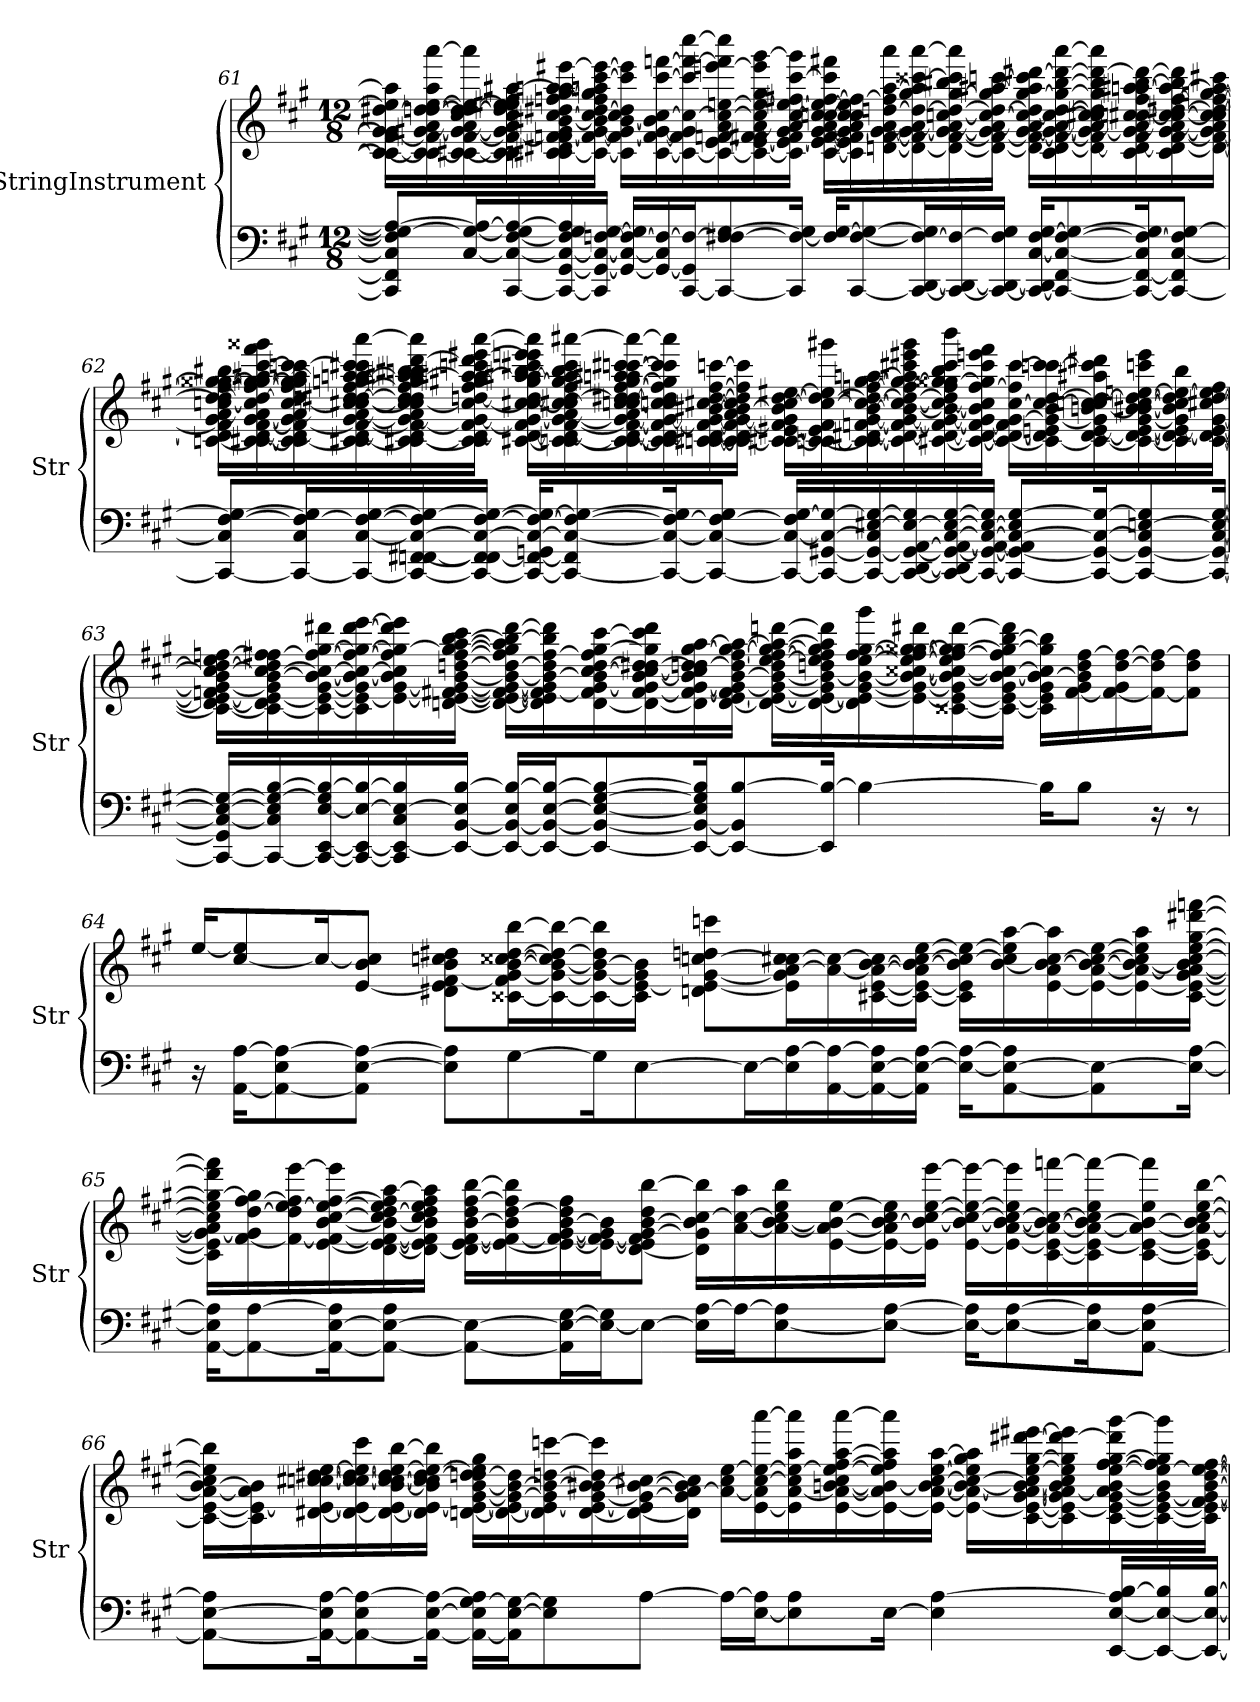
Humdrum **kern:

**kern	**kern
*part2	*part1
*staff2	*staff1
*I"StringInstrument	*I"StringInstrument
*I'Str	*I'Str
!!LO:LB:g=z
*clefF4	*clefG2
*k[f#c#g#]	*k[f#c#g#]
*M12/8	*M12/8
=61	=61
8CC#/] 8FF#/] 8C#/] 8F#/] 8G#/_ 8A/_L	16c#\_ 16c##\_ 16f#\_ 16g#\] 16g##\] [16dd#X\ 16ee\] 16aa\]LL
.	16c#\] 16c##\_ 16f#\] [16g#X\ [16a\ [16ddn\ 16dd#\_ [16ee\ 16aa\ [16aaa\
[16C#/ 16G#/_ 16A/_L	[16c#X\ 16c##\_ [16f#\ 16g#\_ 16a\_ [16cc#\ 16dd\_ 16dd#\] 16ee\_ 16aaa\]
[16CC#/ 16C#/_ [16F#/ 16G#/] 16A/_	16c#\] 16c##\] 16f#\_ 16g#\] 16a\] 16cc#\] 16dd\] 16ee\] 16ee#X\ 16ff#\ [16aa#X\
16CC#/_ [16GG#/ 16C#/_ 16F#/] 16G#/ 16A/]	16cn\ [16c#X\ 16d#X\ [16fn\ 16f#\] 16g#\ [16b#X\ [16cc#\ 16dd#X\ [16ffn\ [16gg#\ 16aan\ 16aa#\] [16eee#X\
16CC#/] 16GG#/_ 16C#/_ [16Fn/ [16G#/JJ	16c#\_ 16f\_ [16g#\ 16b#\] 16cc#\] [16dd#\ 16ff\] 16gg#\] 16aan\ [16ccc#\ 16eee#\_JJ
16GG#/_ 16C#/_ 16F/_ 16G#/]LL	16c#\] 16f\_ 16g#\] [16b#\ 16cc#\ 16dd#\] 16ccc#\] 16eee#\]LL
16GG#/_ 16C#/] 16F/_	[16c#\ 16f\_ [16g#\ 16b#\] [16cc#\ [16ccc#\ [16fffn\
[16CC#/ 16GG#/] 16F/_J	16c#\_ 16f\] 16g#\] 16cc#\_ 16ccc#\] 16fff\_ [16cccc#\
8CC#/_ 8F/] [8F#X/ [8G#/	16c#\_ 16e\ [16fn\ [16a\ 16cc#\_ [16een\ [16eeen\ 16fff\] 16cccc#\]
.	16c#\_ [16e\ 16f\] 16f#X\ 16a\_ 16cc#\] 16ee\_ 16gg#\ 16eee\] [16ggg#\
16CC#/] 16F#/_ 16G#/]Jk	16c#\] 16e\_ 16f#\ 16g#\ 16a\] [16cc#\ 16ee\_ 16ff#X\ [16ccc#\ 16ggg#\]JJ
16F#/] [16G#/KL	[16c#\ 16e\_ [16f#\ [16g#\ [16a\ [16ccn\ 16cc#\_ 16ee\_ [16ff#\ 16ccc#\] 16fff#X\LL
[8CC#/ [8F#/ 8G#/_	16c#\] 16e\] 16f#\] 16g#\_ 16a\] 16cc\] 16cc#\] 16ee\] 16ff#\_
.	[16dn\ [16f#\ 16g#\_ [16a\ [16ddn\ 16ff#\] [16aa\ 16aaa\
16CC#/_ [16DD/ 16F#/_ 16G#/]L	16d\_ 16f#\] 16g#\_ 16a\_ 16dd\_ [16gg#\ 16aa\] [16ccc##X\ [16aaa\
16CC#/_ 16DD/_ 16F#/_	16d\_ [16f#\ 16g#\_ 16a\_ [16ccn\ 16dd\_ 16gg#\_ 16bb#X\ 16ccc##\] 16aaa\]
16CC#/_ 16DD/_ 16F#/] 16G#/JJ	16d\_ 16f#\_ 16g#\] 16a\_ 16cc\_ 16dd\_ 16gg#\] [16aa#X\ [16cccn\JJ
16CC#/_ 16DD/] [16C#/ 16F#/ [16G#/KL	16d\] 16f#\_ [16g#\ 16a\] 16cc\_ 16dd\] [16gg#\ 16aa#\] 16ccc\] [16ddd#X\LL
8CC#/_ [8FF#/ 8C#/_ [8F#/ 8G#/_	16c#\ [16d\ 16f#\_ 16g#\_ [16a\ 16cc\_ [16dd\ 16gg#\_ [16bb#\ 16ddd#\_ [16aaa\
.	16d\_ 16f#\] 16g#\_ 16a\_ 16cc\] 16cc#X\ 16dd\] 16gg#\] 16bb#\] 16ddd#\_ 16aaa\]
16CC#/_ 16FF#/_ 16C#/] 16F#/_ 16G#/]K	16c#\ 16d\_ 16f#\ 16g#\] 16a\_ [16ccn\ [16cc#X\ 16ff#\ [16aan\ 16aa#X\ [16bb#\ 16ddd#\_
8CC#/_ 8FF#/] [8C#/ 8F#/] [8G#/J	16c#\ 16d\_ [16f#\ [16g#\ 16a\_ 16cc\_ 16cc#\_ [16dd#X\ [16ff#\ 16aa\_ 16bb#\] 16ddd#\]
.	16d\_ 16f#\_ 16g#\] 16a\] 16cc\] 16cc#\] 16dd#\_ 16ff#\_ [16ggn\ 16aa\] 16ccc#X\JJ
!!LO:LB:g=z
=62	=62
8CC#/_ 8C#/] [8F#/ 8G#/_L	[16cn\ 16d\] 16f#\] 16g#\ [16a\ [16ccn\ [16dd\ 16dd#\] 16ff#\_ 16gg\_ [16gg##X\ 16bb#X\LL
.	16c\_ [16c#X\ [16d\ [16f#\ [16g#\ 16a\] 16cc\] 16dd\_ 16ff#\_ 16gg\_ 16gg##\_ 16aa#X\ [16ccc#\ 16fff#\ 16ggg##X\
16CC#/_ 16C#/ 16F#/_ 16G#/]L	16c\_ 16c#\] 16d\_ 16f#\_ 16g#\] [16a\ [16cc\ 16dd\] 16ff#\] 16gg\] 16gg##\] [16aa#\ [16cccn\ 16ccc#\]
16CC#/_ [16C#/ 16F#/_ [16G#/	16c\_ 16c#X\ 16d\_ 16f#\_ [16g#\ 16a\_ 16cc\_ [16cc#X\ [16ddn\ [16dd#X\ [16ff#\ [16ggn\ [16aan\ 16aa#\] 16ccc\] 16ccc#X\ [16aaa\
16CC#/_ [16FFn/ [16FF#X/ 16C#/_ 16F#/] 16G#/_	16c\_ [16c#X\ 16d\] 16f#\_ 16g#\_ 16a\] 16cc\_ 16cc#\] 16dd\] 16dd#\] 16ff#\] 16gg\] 16aa\_ 16aa#X\ 16bbn\ 16bb#X\ [16ddd\ 16aaa\]
16CC#/_ 16FF/] 16FF#/_ 16C#/_ [16F#/ 16G#/_JJ	16c\] 16c#\] [16d\ 16f#\_ 16g#\_ 16cc\_ [16ddn\ 16ff#\ [16gg#X\ 16aa\_ 16aa#X\ 16cccn\ 16ddd\] [16eee#X\ [16aaa\JJ
16CC#/_ 16FF#/_ 16GGn/ 16C#/_ 16F#/_ 16G#/_KL	[16c#X\ 16d\_ 16f#\] 16g#\_ 16cc\_ 16cc#X\ 16dd\_ 16gg#\_ 16aa\] [16aa#X\ 16bb#\ 16ccc#X\ 16eeen\ 16eee#\] 16aaa\]LL
8CC#/_ 8FF#/] 8C#/_ 8F#/_ 8G#/_	[16cn\ 16c#\_ 16d\_ [16f#\ 16g#\_ [16a\ 16cc\] [16cc#X\ 16dd\_ 16ff#\ 16gg#\_ 16aa#\] 16bb#\ 16ccc#\ [16aaa#X\
.	16c\_ 16c#\_ 16d\_ 16f#\_ 16g#\_ 16a\] 16ccn\ 16cc#\_ 16dd\] [16dd#X\ [16ff#\ 16gg#\_ 16aan\ 16aa#X\ [16cccn\ [16ccc#X\ 16aaa#\_
16CC#/_ 16C#/_ 16F#/_ 16G#/]K	16c\] 16c#\] 16d\_ 16f#\_ 16g#\_ 16ccn\ 16cc#\] 16dd#\] 16ff#\] 16gg#\] 16ccc\] 16ccc#\] 16aaa#\]
8CC#/_ 8C#/_ 8F#/_ 8G#/J	[16cn\ [16c#X\ 16d\_ 16f#\_ 16g#\_ [16b#X\ [16cc#X\ [16dd#\ [16ff#\ [16cccn\
.	16c\_ 16c#\] 16d\] 16f#\_ 16g#\_ 16a\ 16b#\_ 16cc#\] 16dd#\] 16ff#\] 16ccc\]JJ
16CC#/_ 16C#/_ 16F#/] [16G#/LL	16c\] [16c#X\ [16e#X\ 16f#\] 16g#\] 16b#\] [16cc#\ [16dd#\ [16ee#X\LL
16CC#/_ [16GG#X/ 16C#/_ 16G#/_	[16cn\ 16c#\_ 16e#\] 16f#\ 16cc#\_ 16dd#\_ 16ee#\] 16ggg#X\
16CC#/_ 16GG#/_ 16C#/] [16E#X/ 16G#/_	16c\] 16c#\_ [16d#X\ [16fn\ [16g#\ [16b#\ 16cc#\_ 16dd#\_ [16ffn\ [16gg#\ [16aan\
16CC#/_ [16DD/ 16GG#/_ [16AA/ 16E#/_ 16G#/]	16c#\] 16d#\_ 16f\_ 16g#\_ 16b#\_ 16cc#\_ 16dd#\_ 16ff\_ 16gg#\_ 16aa\] 16ccc#X\ 16eee#X\ 16ggg#\
16CC#/_ 16DD/] 16GG#/_ 16AA/_ [16C#/ 16E#/_ [16G#/	[16c#X\ 16d#\_ 16f\_ 16g#\_ 16b#\_ 16cc#\_ 16dd#\] 16ff\] 16gg#\] [16gg##X\ 16bb#\ 16ccc#\ 16bbb\
16CC#/_ 16GG#/_ 16AA/_ 16C#/_ 16E#/_ 16G#/]JJ	16c#\_ 16d#\_ 16f\_ 16g#\] 16b#\] 16cc#\] [16ff\ 16gg##\] 16ccc#\ 16eeen\ 16fff#\JJ
8CC#/_ 8GG#/_ 8AA/] 8C#/_ 8E#/] [8G#/L	16c#\_ 16d#\_ 16f\] [16g#\ [16cc#\ 16ff\] [16ccc#\LL
.	16c#\_ 16d#\] 16en\ 16g#\_ 16b#\ 16cc#\_ [16dd#\ [16cccn\ 16ccc#\]
16CC#/_ 16GG#/_ 16C#/_ 16G#/_K	16c#\_ [16d#\ [16e\ 16g#\] [16bn\ 16ccn\ 16cc#\_ 16dd#\_ 16aa#X\ 16ccc\] 16ddd#X\
8CC#/_ 8GG#/_ 8C#/] [8En/ 8G#/]	16c#\_ 16d#\_ 16e\_ [16g#\ 16b\_ 16b#X\ 16cc#\_ 16dd#\_ [16een\ 16cccn\ 16eee\
.	16c#\] 16d#\_ 16e\_ 16g#\] 16b\] 16cc#\] 16dd#\] 16ee\_ 16bb#\
16CC#/_ 16GG#/_ [16C#/ 16E/_ [16G#/Jk	[16c#\ 16d#\_ 16e\_ [16g#\ [16cc#X\ [16dd#\ 16ee\] 16ff\JJ
!!LO:LB:g=z
=63	=63
16CC#/_ 16GG#/] 16C#/_ 16E/_ 16G#/_LL	16c#\_ 16d#\_ 16e\_ 16fn\ 16g#\_ 16b\ 16cc#\_ 16dd#\_ 16ee\ [16ffn\LL
16CC#/_ 16C#/] 16E/] 16G#/_ [16B/	16c#\_ 16d#\] 16e\_ 16g#\] [16b\ 16cc#\_ 16dd#\] 16ff\] [16ff#X\
16CC#/_ [16EE/ [16E/ 16G#/] 16B/_	16c#\_ 16e\_ [16g#\ 16b\_ 16cc#\_ 16ff#\_ [16gg#\ 16ddd#X\
16CC#/_ 16EE/_ 16E/_ 16B/_	16c#\] 16e\_ 16g#\] 16b\_ 16cc#\_ 16ff#\_ 16gg#\_ [16ddd#\ [16eee\
16CC#/] 16EE/_ 16C#/ 16E/_ 16B/]	16e\_ [16g#\ 16b\] 16cc#\] 16ff#\] 16gg#\_ 16ddd#\] 16eee\]
16EE/_ [16BB/ 16E/] [16B/JJ	[16dn\ 16e\_ [16f#X\ 16g#\_ [16b\ [16ddn\ [16ff#\ 16gg#\_ [16aa\ [16bb\ 16ccc#\JJ
16EE/_ 16BB/_ 16E/ 16B/_LL	16d\_ 16e\_ 16f#\_ 16g#\_ 16b\_ 16dd\_ 16ff#\] 16gg#\] 16aa\] 16bb\_ [16ddd#\LL
16EE/_ 16BB/_ [16E/ 16B/_J	16d\] 16e\] 16f#\_ 16g#\] 16b\_ 16dd\] [16ff#\ 16bb\] 16ddd#\]
8EE/_ 8BB/_ 8E/_ [8G#/ 8B/_	[16d\ 16f#\] [16g#\ 16b\] [16cc#\ [16dd\ 16ff#\] [16gg#\ [16ccc#\
.	16d\_ [16f#\ 16g#\] [16b\ 16cc#\_ 16dd\] [16dd#X\ 16gg#\] 16ccc#\] 16ddd#\
16EE/_ 16BB/_ 16E/] 16G#/] 16B/]K	16d\] 16f#\_ [16g#\ 16b\] 16cc#\] [16ddn\ 16dd#\] [16gg#\ [16aa\
8EE/_ 8BB/] [8B/	[16d\ [16e\ 16f#\] 16g#\_ [16b\ 16dd\_ [16ff#\ 16gg#\_ 16aa\_JJ
.	16d\_ 16e\_ 16g#\_ 16b\_ 16dd\] [16ee\ 16ff#\_ 16gg#\_ 16aa\_ [16dddn\LL
16EE/] 16B/_Jk	16d\_ 16e\_ 16g#\] 16b\_ 16ddn\ 16ee\] 16ff#\] 16gg#\] 16aa\] 16ddd\]
4B\_	16d\] 16e\_ [16g#\ 16b\_ [16ee\ [16ff#\ [16gg#\ 16ggg#\
.	16e\_ 16g#\_ 16b\_ [16cc##X\ 16ee\_ 16ff#\_ 16gg#\_ [16gg##X\ 16ddd#X\
.	[16c##X\ 16e\_ 16g#\] 16b\_ 16cc##\_ 16ee\] 16ff#\_ 16gg#\] 16gg##\_ [16ddd#\
.	16c##\_ 16e\_ 16g#\ 16b\_ 16cc##\_ 16ff#\] 16gg##\_ [16bb\ 16ddd#\]JJ
16B\KL]	16c##\] 16e\] 16g#\ 16b\_ 16cc##\] 16gg##\] 16bb\]LL
8B\J	[16f#\ 16g#\ 16b\] 16dd\ [16ff#\
.	16f#\_ 16g#\ [16dd\ 16ff#\_
16r	16f#\_ 16dd\] 16ff#\_J
8r	8f#\] 8dd\ 8ff#\]J
!!LO:LB:g=z
=64	=64
16r	[16ee/KL
[16AA\ [16A\KL	[8cc#/ 8ee/]
8AA\_ 8E\ 8A\_	.
.	16cc#/K_
8AA\] [8E\ 8A\_J	[8e/ 8b/ 8cc#/]J
8E\] 8A\]L	8d#X\ 8e\] [8f#\ 8b\ 8ccn\ 8dd#X\L
[8G#\	[16c##X\ 16f#\] [16g#\ [16b\ [16cc##X\ [16dd#\ [16bb\L
.	16c##\_ 16g#\_ 16b\_ 16cc##\] 16dd#\_ 16bb\_
16G#\K]	16c##\_ 16g#\_ 16b\_ 16dd#\] 16bb\]
[8E\	16c##\] [16e\ 16g#\] 16b\]JJ
.	8dn\ 8e\_ [8g#\ [8ccn\ 8ddn\ 8cccn\L
16E\L_	.
16E\] [16A\	16e\] 16g#\] [16a\ 16cc\] [16cc#X\L
[16AA\ 16A\_	16a\_ 16cc#\_
16AA\_ [16E\ 16A\]	[16c#X\ [16e\ 16a\_ [16b\ 16cc#\]
16AA\] 16E\_ [16A\JJ	16c#\_ 16e\_ 16a\] 16b\_ [16cc#\ [16ee\JJ
16E\_ 16A\_KL	16c#\] 16e\] 16b\] 16cc#\_ 16ee\_LL
[8AA\ 8E\_ 8A\]	[16b\ 16cc#\] 16ee\] [16aa\
.	[16e\ 16a\ 16b\_ [16cc#\ 16aa\]
8AA\] 8E\_	16e\_ [16a\ 16b\_ 16cc#\_ [16ee\
.	16e\_ 16a\_ 16b\_ 16cc#\] 16ee\] 16aa\
16E\_ [16A\Jk	[16c#\ 16e\_ [16g#\ 16a\_ 16b\] [16cc#\ [16ee\ [16gg#\ [16ddd#X\ [16fffn\JJ
!!LO:LB:g=z
=65	=65
[16AA\ 16E\] 16A\]KL	16c#\] 16e\] 16g#\_ 16a\] 16cc#\] 16ee\] 16gg#\_ 16ddd#\] 16fff\]LL
8AA\_ [8A\	[16f#\ 16g#\] [16dd\ [16ff#\ 16gg#\]
.	16f#\_ 16dd\] [16ee\ 16ff#\] [16eee\
16AA\_ [16E\ 16A\]K	[16e\ 16f#\_ [16b\ [16cc#\ 16ee\_ [16ff#\ 16eee\]
8AA\_ 8E\_ 8A\J	[16d\ 16e\_ 16f#\_ 16b\_ 16cc#\] [16dd\ 16ee\] 16ff#\] [16aa\
.	16d\_ 16e\] 16f#\] 16b\] 16cc#\ 16dd\] 16ee\ 16ff#\ 16aa\]JJ
8AA\_ 8E\_L	16d\] [16e\ [16f#\ [16b\ 16dd\ [16ff#\ [16bb\LL
.	16e\_ 16f#\_ 16b\] [16dd\ 16ff#\] 16bb\]
16AA\] 16E\_ [16G#\L	16e\_ 16f#\_ [16g#\ [16b\ 16dd\] 16ff#\
16E\_ 16G#\]J	16e\_ 16f#\_ 16g#\] 16b\]J
8E\J_	[8d\ 8e\] 8f#\] [8g#\ [8b\ 8dd\ [8bb\J
16E\] [16A\LL	16d\] 16g#\] 16b\] [16cc#\ 16bb\]LL
16A\J_	[16a\ 16cc#\_ 16aa\
[8E\ 8A\]	16a\_ [16b\ 16cc#\] 16ee\ 16bb\
.	[16e\ 16a\_ 16b\_ [16ee\
8E\_ [8A\J	16e\_ 16a\] 16b\_ 16cc#\ 16ee\]
.	16e\] 16b\_ [16cc#\ [16ee\ [16eee\JJ
16E\_ 16A\]KL	[16e\ 16b\_ 16cc#\_ 16ee\_ 16eee\_LL
8E\_ [8A\	16e\_ [16a\ 16b\_ 16cc#\_ 16ee\] 16eee\]
.	[16c#\ 16e\_ 16a\_ 16b\_ 16cc#\_ [16fffn\
16E\_ 16A\]K	16c#\] 16e\_ 16a\_ 16b\_ 16cc#\] 16ee\ 16fff\_
[8AA\ 8E\] [8A\J	[16c#\ 16e\_ 16a\_ 16b\_ 16ee\ 16fff\]
.	16c#\_ 16e\] 16a\_ 16b\] [16cc#\ [16ee\ [16bb\JJ
!!LO:PB:g=z
=66	=66
8AA\_ [8E\ 8A\]L	16c#\_ [16e\ 16a\_ [16b\ 16cc#\] 16ee\] 16bb\]LL
.	16c#\] 16e\_ 16a\] 16b\]
16AA\_ 16E\] [16A\K	[16d#X\ 16e\_ [16ccn\ [16cc#X\ [16dd#X\ [16ee\
8AA\_ 8E\ 8A\_	16d#\_ 16e\] 16cc\_ 16cc#\_ 16dd#\_ 16ee\] 16ccc#\
.	16d#\_ [16e\ [16b\ 16cc\_ 16cc#\_ 16dd#\] [16ee\ [16bb\
16AA\_ [16E\ 16A\_Jk	16d#\] 16e\_ 16b\] 16cc\] 16cc#\] [16dd#\ 16ee\_ 16bb\]JJ
16AA\_ 16E\] [16G#\ 16A\]LL	[16dn\ 16e\_ [16g#\ [16b\ [16ddn\ 16dd#\] 16ee\] 16gg#\LL
16AA\] [16E\ 16G#\_J	16d\_ 16e\_ 16g#\_ 16b\_ 16dd\]
8E\] 8G#\]	16d\] 16e\_ 16g#\] 16b\_ [16ddn\ [16cccn\
.	[16d\ 16e\_ [16g#\ 16b\] [16b#X\ 16dd\] 16ccc\]
[8A\J	16d\_ 16e\] 16g#\_ 16b#\_ [16cc#X\
.	16d\] 16g#\] [16a\ 16b#\] 16cc#\]JJ
16A\LL_	16a\_ 16cc#\ [16ee\LL
[16E\ 16A\]J	[16e\ 16a\] [16cc#\ 16ee\_ [16aaa\
8E\] 8A\	16e\] [16a\ 16cc#\] 16ee\_ 16aa\ 16aaa\]
.	[16e\ 16a\_ [16bn\ 16cc#\ 16ee\_ [16ff#\ [16aa\ [16aaa\
[16E\Jk	16e\_ 16a\] 16b\_ 16ee\] 16ff#\] 16aa\] 16aaa\]
4E\] [4A\	16e\_ [16a\ 16b\_ [16cc#\ [16ee\ [16aa\JJ
.	16e\_ 16a\_ 16b\_ 16cc#\_ 16ee\] 16gg#\ 16aa\]LL
.	[16c#\ 16e\_ [16g#\ 16a\_ 16b\_ 16cc#\] [16ee\ [16gg#\ [16ddd#X\ [16eee#X\
.	16c#\] 16e\_ 16g#\] 16a\_ 16b\] 16cc#\ 16ee\] 16gg#\] 16ddd#\_ 16eee#\]
[16EE/ [16E/ 16A/] [16B/LL	[16c#\ 16e\_ [16g#\ 16a\] [16b\ [16ee\ [16ff#\ [16gg#\ 16ddd#\] [16ggg#\
16EE/_ 16E/_ 16B/]	16c#\_ 16e\_ 16g#\_ 16b\] 16ee\_ 16ff#\] 16gg#\] 16ggg#\]
16EE/_ 16E/_ [16B/JJ	16c#\] 16e\] [16f#\ 16g#\_ [16b\ [16dd\ 16ee\_ [16ff#\JJ
=	=
*-	*-
